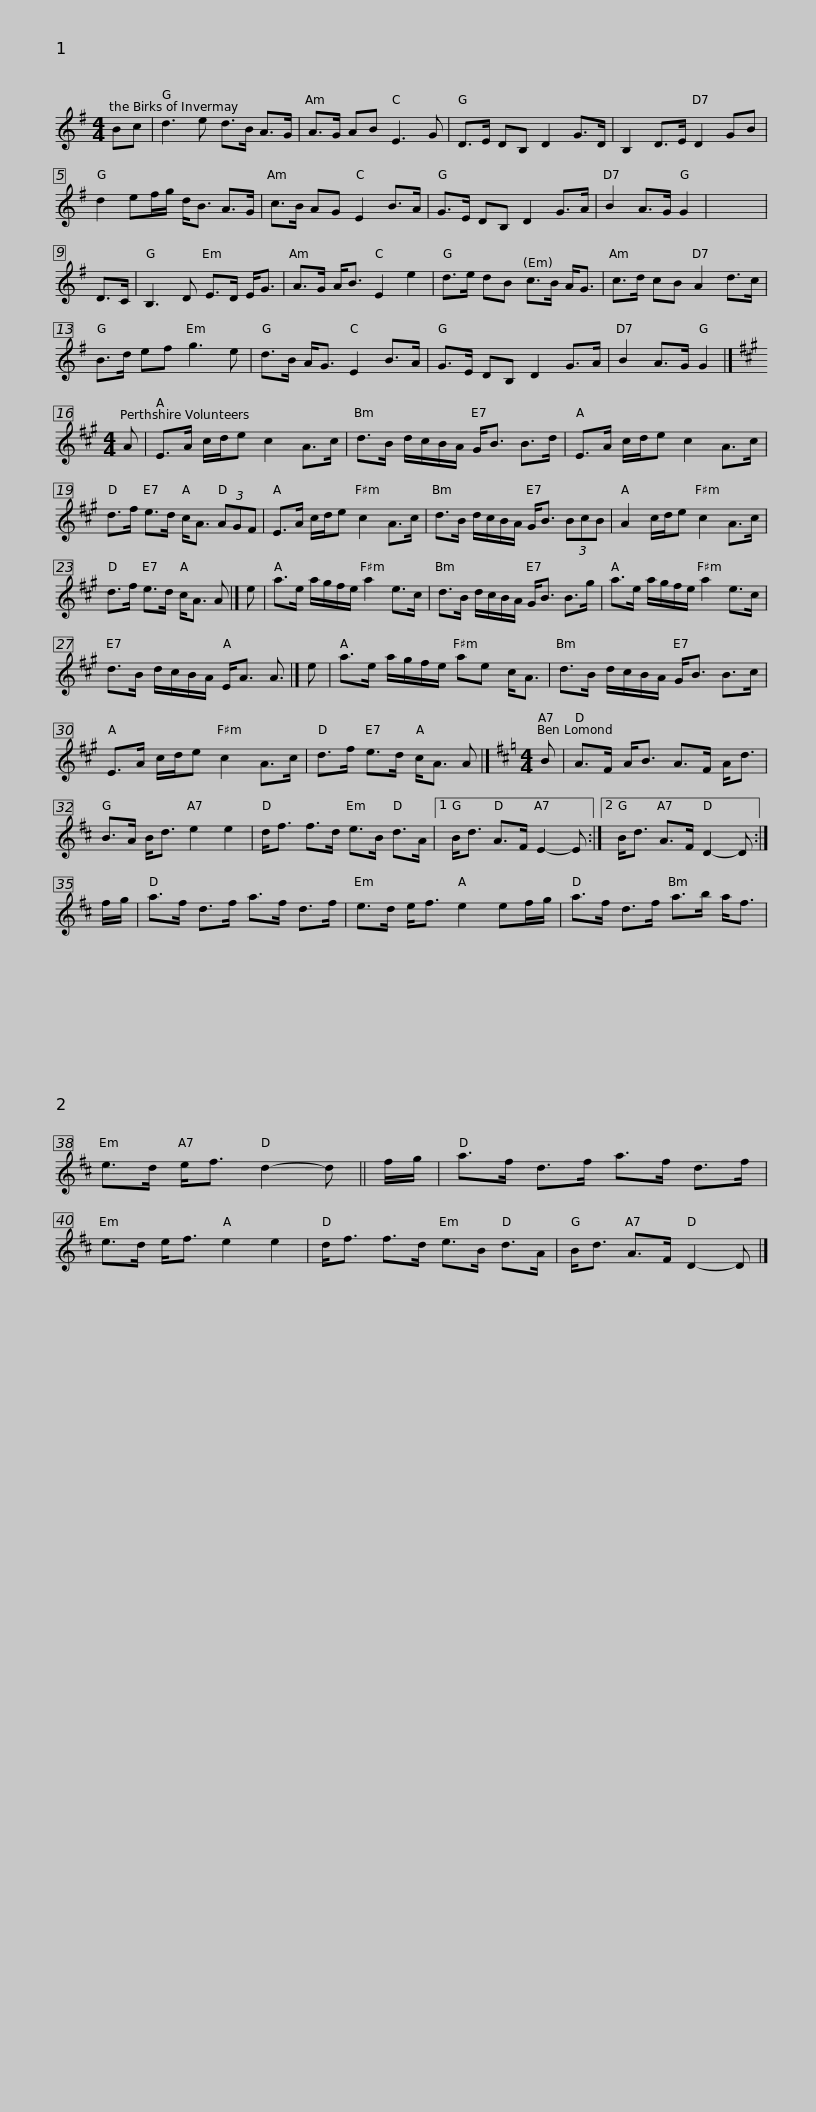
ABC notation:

X:1
L:1/8
M:4/4
I:linebreak $
K:G
V:1 treble
V:1
 Bc | d3 e d>B A>G | A>G AB E3 G | D>E DB, D2 G>D | B,2 D>E D2 GB | %5
 d2 ef/g/ d<B A>G |$ c>B AG E2 B>A | G>E DB, D2 G>A | B2 A>G G2 | x8 | %10
 D>C | B,3 D E>D E<G | A>G A<B E2 e2 |$ d>e dB c>B A<G | c>d cB A2 d>c | %15
 B>d ef g3 e | d>B A<G E2 B>A | G>E DB, D2 G>A |$ B2 A>G G2 |][K:A][M:4/4] A | %20
 E>A c/d/e c2 A>c | d>B d/c/B/A/ G<B B>d | E>A c/d/e c2 A>c |$ d>f e>d c<A (3AGF | E>A c/d/e c2 A>c | %25
 d>B d/c/B/A/ G<B (3BcB | A2 c/d/e c2 A>c |$ d>f e>d c<A A |] e | a>e a/g/f/e/ a2 e>c | %30
 d>B d/c/B/A/ G<B B>g | a>e a/g/f/e/ a2 e>c |$ d>B d/c/B/A/ E<A A3/2 |] e | a>e a/g/f/e/ ae c<A | %35
 d>B d/c/B/A/ G<B B>c | E>A c/d/e c2 A>c |$ d>f e>d c<A A |][K:D][M:4/4] B | A>F A<B A>F A<d | %40
 B>A B<d e2 e2 | d<f f>d e>B d>A |1$ B<d A>F E2- E :|2 B<d A>F D2- D :| f/g/ | %45
 a>f d>f a>f d>f | e>d e<f e2 ef/g/ |$ a>f d>f a>b a<f | e>d e<f d2- d || f/g/ | %50
 a>f d>f a>f d>f | e>d e<f e2 e2 |$ d<f f>d e>B d>A | B<d A>F D2- D |] %54
